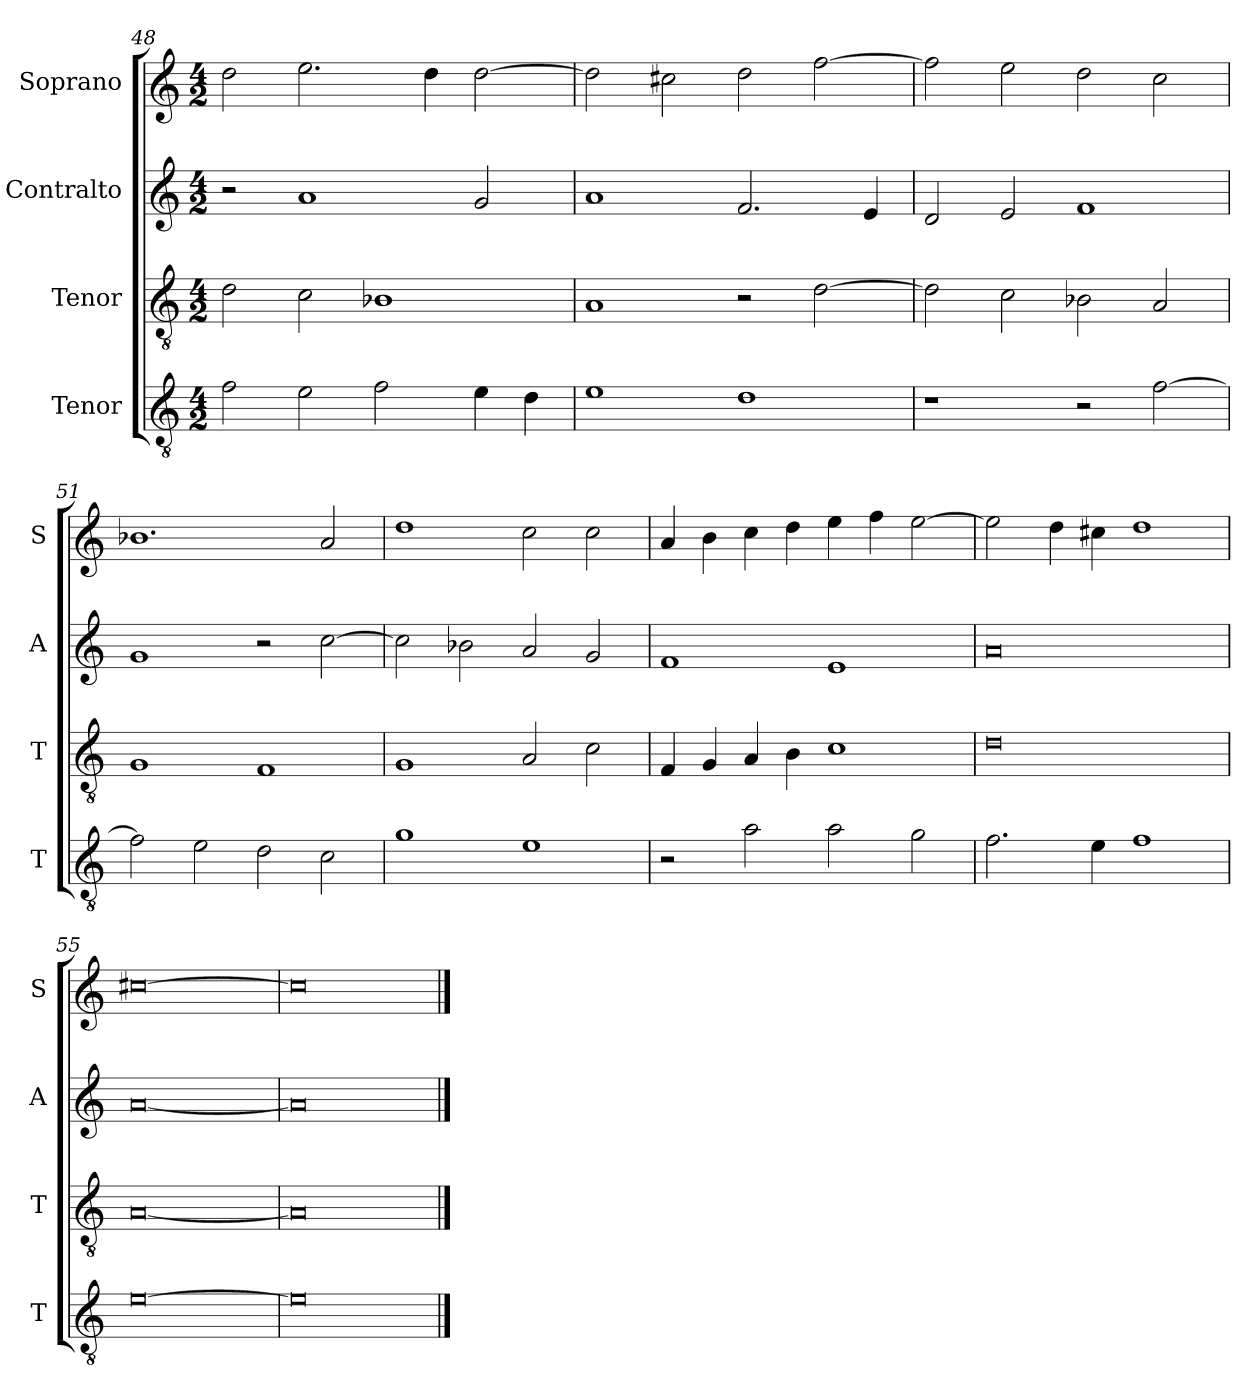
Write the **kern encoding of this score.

**kern	**kern	**kern	**kern
*part4	*part3	*part2	*part1
*staff4	*staff3	*staff2	*staff1
*I"Tenor	*I"Tenor	*I"Contralto	*I"Soprano
*I'T	*I'T	*I'A	*I'S
*clefGv2	*clefGv2	*clefG2	*clefG2
*k[]	*k[]	*k[]	*k[]
*D:dor	*D:dor	*D:dor	*D:dor
*M4/2	*M4/2	*M4/2	*M4/2
=48	=48	=48	=48
2f	2d	2r	2dd
2e	2c	1a	2.ee
2f	1B-X	.	.
.	.	.	4dd
4e	.	2g	[2dd
4d	.	.	.
=49	=49	=49	=49
1e	1A	1a	2dd]
.	.	.	2cc#X
1d	2r	2.f	2dd
.	[2d	.	[2ff
.	.	4e	.
=50	=50	=50	=50
1r	2d]	2d	2ff]
.	2c	2e	2ee
2r	2B-X	1f	2dd
[2f	2A	.	2cc
=51	=51	=51	=51
2f]	1G	1g	1.b-X
2e	.	.	.
2d	1F	2r	.
2c	.	[2cc	2a
=52	=52	=52	=52
1g	1G	2cc]	1dd
.	.	2b-X	.
1e	2A	2a	2cc
.	2c	2g	2cc
=53	=53	=53	=53
2r	4F	1f	4a
.	4G	.	4b
2a	4A	.	4cc
.	4B	.	4dd
2a	1c	1e	4ee
.	.	.	4ff
2g	.	.	[2ee
=54	=54	=54	=54
2.f	0d	0a	2ee]
.	.	.	4dd
4e	.	.	4cc#X
1f	.	.	1dd
=55	=55	=55	=55
[0e	[0A	[0a	[0cc#X
=56	=56	=56	=56
0e]	0A]	0a]	0cc#]
==	==	==	==
*-	*-	*-	*-
